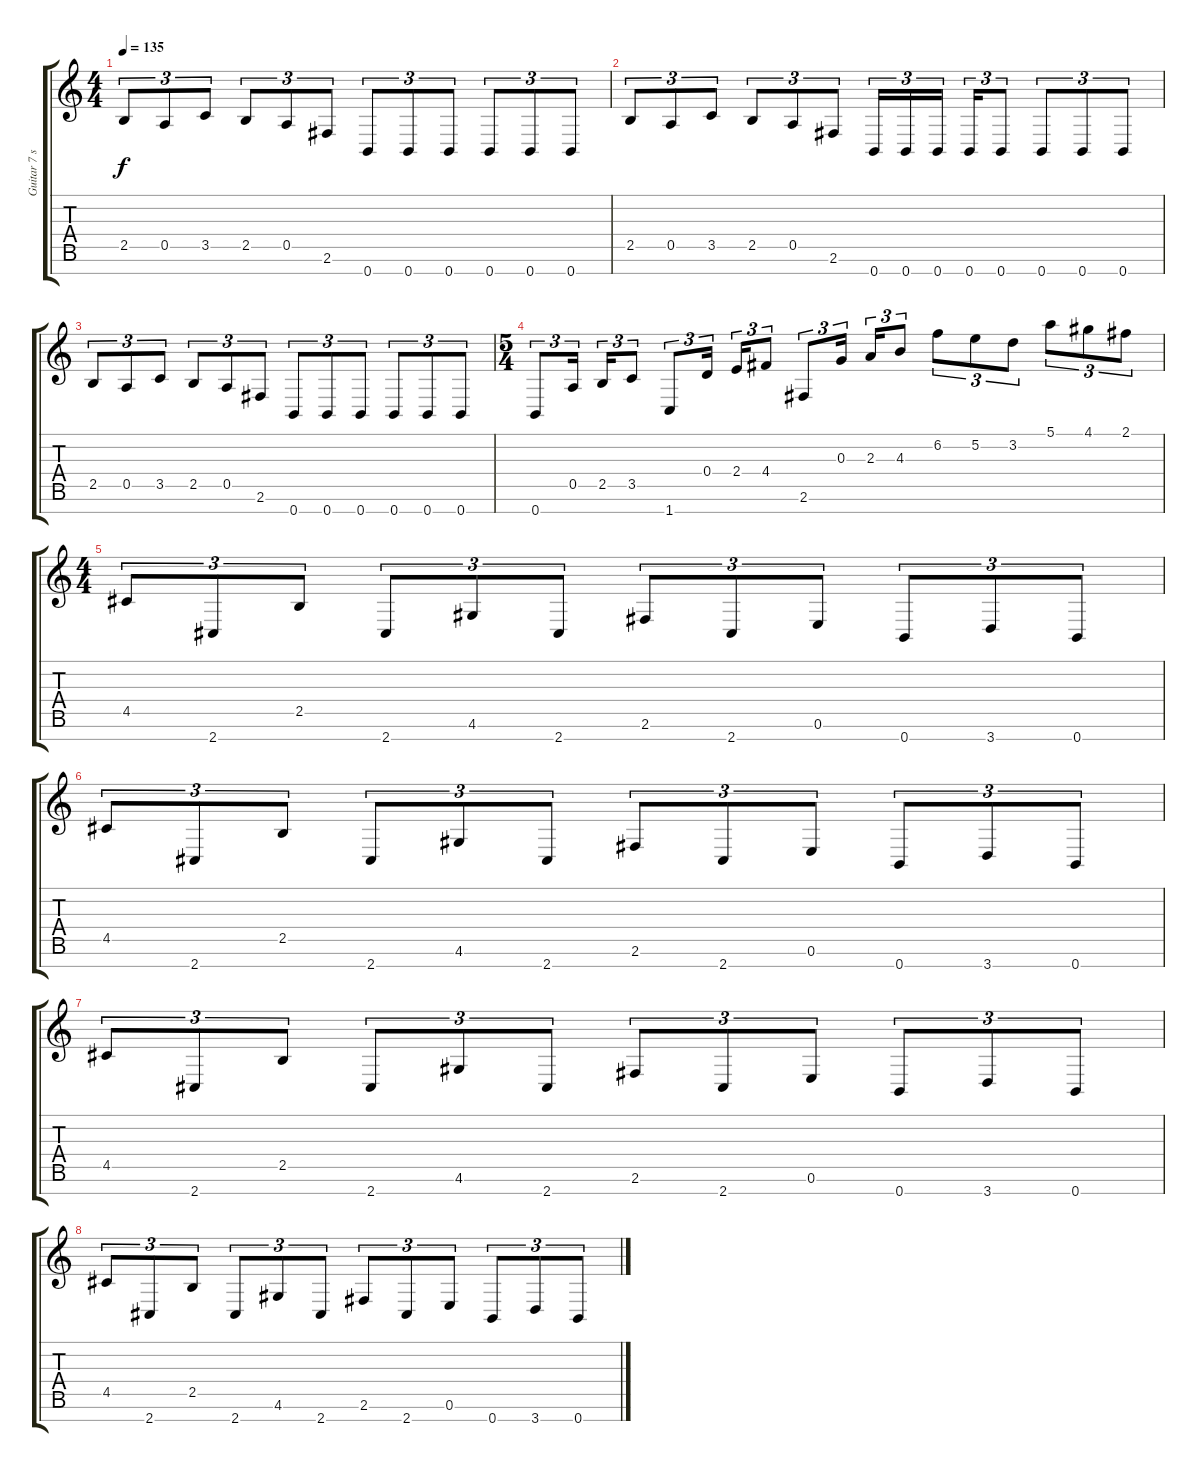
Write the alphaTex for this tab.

\track ("Guitar 7 strings" "Guitar 7 s") {instrument distortionguitar}
\staff {score tabs}
\tuning (E4 B3 G3 D3 A2 E2 B1) {hide}
\ts (4 4)
\tempo 135
\clef g2
\ks c
2.5.8{tu (3 2) dy f} 0.5.8{tu (3 2)} 3.5.8{tu (3 2)} 2.5.8{tu (3 2)} 0.5.8{tu (3 2)} 2.6.8{tu (3 2)} 0.7.8{tu (3 2)} 0.7.8{tu (3 2)} 0.7.8{tu (3 2)} 0.7.8{tu (3 2)} 0.7.8{tu (3 2)} 0.7.8{tu (3 2)} |
2.5.8{tu (3 2)} 0.5.8{tu (3 2)} 3.5.8{tu (3 2)} 2.5.8{tu (3 2)} 0.5.8{tu (3 2)} 2.6.8{tu (3 2)} 0.7.16{tu (3 2)} 0.7.16{tu (3 2)} 0.7.16{tu (3 2)} 0.7.16{tu (3 2)} 0.7.8{tu (3 2)} 0.7.8{tu (3 2)} 0.7.8{tu (3 2)} 0.7.8{tu (3 2)} |
2.5.8{tu (3 2)} 0.5.8{tu (3 2)} 3.5.8{tu (3 2)} 2.5.8{tu (3 2)} 0.5.8{tu (3 2)} 2.6.8{tu (3 2)} 0.7.8{tu (3 2)} 0.7.8{tu (3 2)} 0.7.8{tu (3 2)} 0.7.8{tu (3 2)} 0.7.8{tu (3 2)} 0.7.8{tu (3 2)} |
\ts (5 4)
0.7.8{tu (3 2)} 0.5.16{tu (3 2)} 2.5.16{tu (3 2)} 3.5.8{tu (3 2)} 1.7.8{tu (3 2)} 0.4.16{tu (3 2)} 2.4.16{tu (3 2)} 4.4.8{tu (3 2)} 2.6.8{tu (3 2)} 0.3.16{tu (3 2)} 2.3.16{tu (3 2)} 4.3.8{tu (3 2)} 6.2.8{tu (3 2)} 5.2.8{tu (3 2)} 3.2.8{tu (3 2)} 5.1.8{tu (3 2)} 4.1.8{tu (3 2)} 2.1.8{tu (3 2)} |
\ts (4 4)
4.5.8{tu (3 2)} 2.7.8{tu (3 2)} 2.5.8{tu (3 2)} 2.7.8{tu (3 2)} 4.6.8{tu (3 2)} 2.7.8{tu (3 2)} 2.6.8{tu (3 2)} 2.7.8{tu (3 2)} 0.6.8{tu (3 2)} 0.7.8{tu (3 2)} 3.7.8{tu (3 2)} 0.7.8{tu (3 2)} |
4.5.8{tu (3 2)} 2.7.8{tu (3 2)} 2.5.8{tu (3 2)} 2.7.8{tu (3 2)} 4.6.8{tu (3 2)} 2.7.8{tu (3 2)} 2.6.8{tu (3 2)} 2.7.8{tu (3 2)} 0.6.8{tu (3 2)} 0.7.8{tu (3 2)} 3.7.8{tu (3 2)} 0.7.8{tu (3 2)} |
4.5.8{tu (3 2)} 2.7.8{tu (3 2)} 2.5.8{tu (3 2)} 2.7.8{tu (3 2)} 4.6.8{tu (3 2)} 2.7.8{tu (3 2)} 2.6.8{tu (3 2)} 2.7.8{tu (3 2)} 0.6.8{tu (3 2)} 0.7.8{tu (3 2)} 3.7.8{tu (3 2)} 0.7.8{tu (3 2)} |
4.5.8{tu (3 2)} 2.7.8{tu (3 2)} 2.5.8{tu (3 2)} 2.7.8{tu (3 2)} 4.6.8{tu (3 2)} 2.7.8{tu (3 2)} 2.6.8{tu (3 2)} 2.7.8{tu (3 2)} 0.6.8{tu (3 2)} 0.7.8{tu (3 2)} 3.7.8{tu (3 2)} 0.7.8{tu (3 2)}
